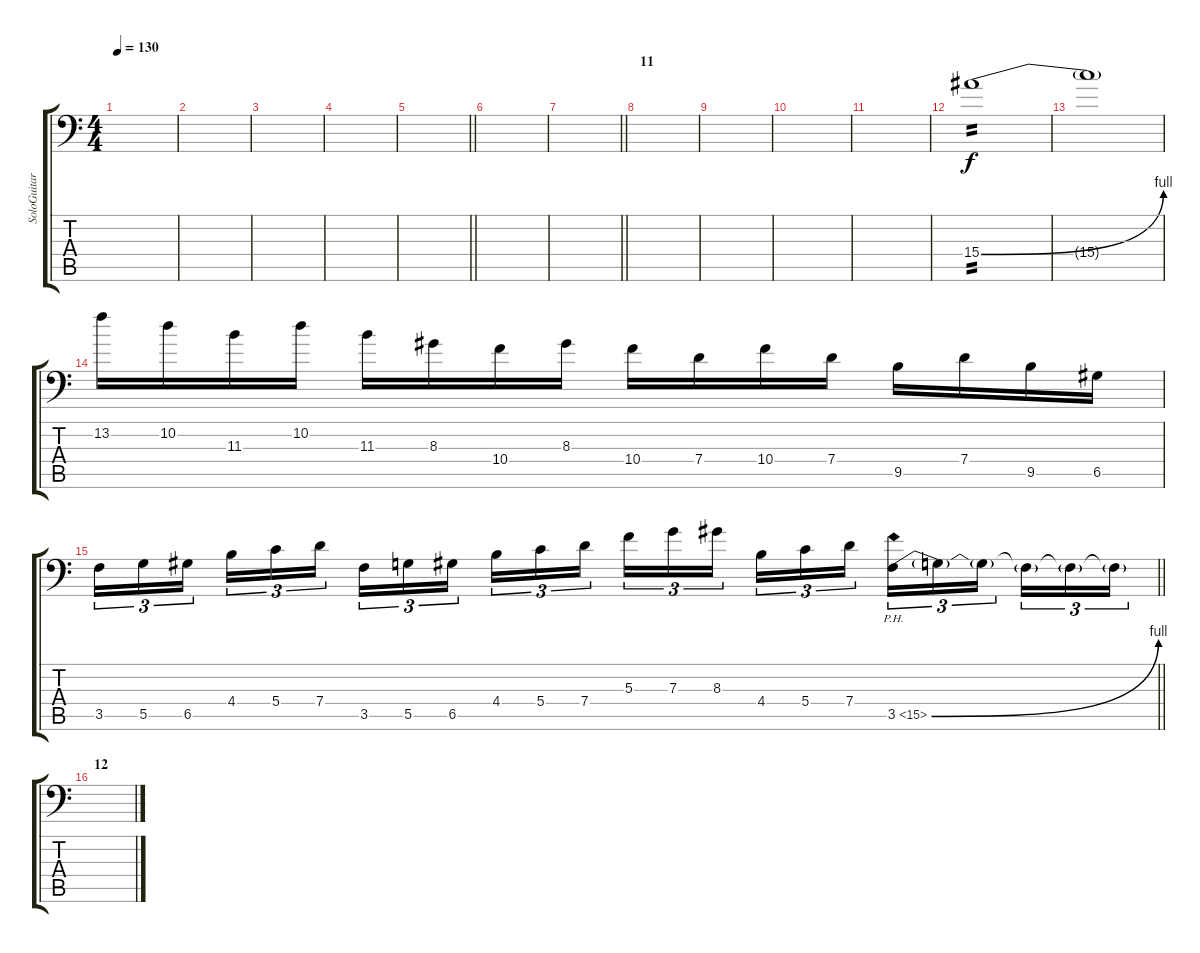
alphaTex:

\track ("SoloGuitar2" "SoloGuitar") {instrument distortionguitar}
\staff {score tabs}
\tuning (A3 E3 C3 G2 D2 G1) {hide}
\ts (4 4)
\tempo 130
\clef f4
\ks c
|
|
|
|
\barLineRight lightlight
|
|
\barLineRight lightlight
|
\section ("" "11")
|
|
|
|
15.4{be (bend 0 0 60 4)}.1{tp 2} |
15.4{t}.1 |
13.2.16 10.2.16 11.3.16 10.2.16 11.3.16 8.3.16 10.4.16 8.3.16 10.4.16 7.4.16 10.4.16 7.4.16 9.5.16 7.4.16 9.5.16 6.5.16 |
\barLineRight lightlight
3.5.16{tu (3 2)} 5.5.16{tu (3 2)} 6.5.16{tu (3 2) beam splitsecondary} 4.4.16{tu (3 2)} 5.4.16{tu (3 2)} 7.4.16{tu (3 2)} 3.5.16{tu (3 2)} 5.5.16{tu (3 2)} 6.5.16{tu (3 2) beam splitsecondary} 4.4.16{tu (3 2)} 5.4.16{tu (3 2)} 7.4.16{tu (3 2)} 5.3.16{tu (3 2)} 7.3.16{tu (3 2)} 8.3.16{tu (3 2) beam splitsecondary} 4.4.16{tu (3 2)} 5.4.16{tu (3 2)} 7.4.16{tu (3 2)} 3.5{be (bend 0 0 60 4) ph 12}.16{tu (3 2)} 3.5{t}.16{tu (3 2)} 3.5{t}.16{tu (3 2) beam splitsecondary} 3.5{t}.16{tu (3 2)} 3.5{t}.16{tu (3 2)} 3.5{t}.16{tu (3 2)} |
\section ("" "12")
